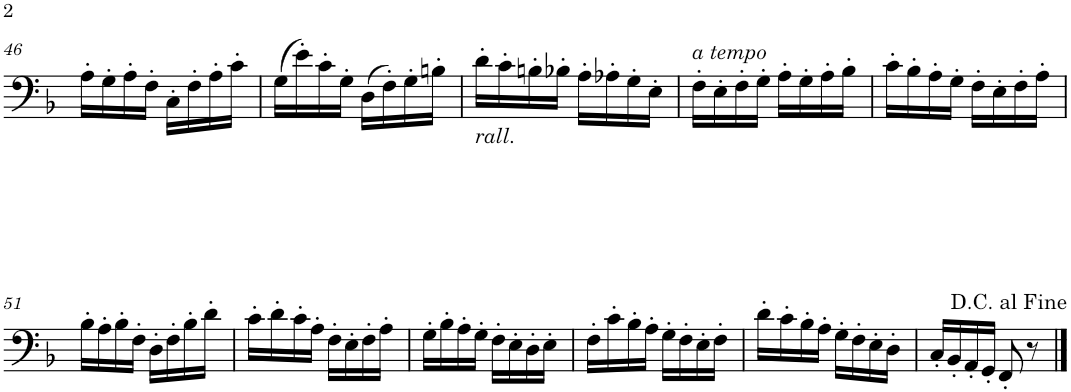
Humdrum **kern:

**kern
*part1
*staff1
*I"Trombone
*I'Tbn.
!!LO:PB:g=z
*clefF4
*k[b-]
*M2/4
=46
16A'\LL
16G'\
16A'\
16F'\JJ
16C'\LL
16F'\
16A'\
16c'\JJ
=47
(16G\LL
16e'\)
16c'\
16G'\JJ
(16D\LL
16F'\)
16G'\
16Bn'\JJ
=48
!LO:TX:b:i:t=rall.
16d'\LL
16c'\
16Bn'\
16B-X'\JJ
16A'\LL
16A-X'\
16G'\
16E'\JJ
=49
!LO:TX:a:i:t=a tempo
16F'\LL
16E'\
16F'\
16G'\JJ
16A'\LL
16G'\
16A'\
16B-'\JJ
=50
16c'\LL
16B-'\
16A'\
16G'\JJ
16F'\LL
16E'\
16F'\
16A'\JJ
!!LO:LB:g=z
=51
16B-'\LL
16A'\
16B-'\
16F'\JJ
16D'\LL
16F'\
16B-'\
16d'\JJ
=52
16c'\LL
16d'\
16c'\
16A'\JJ
16F'\LL
16E'\
16F'\
16A'\JJ
=53
16G'\LL
16B-'\
16A'\
16G'\JJ
16F'\LL
16E'\
16D'\
16E'\JJ
=54
16F'\LL
16c'\
16B-'\
16A'\JJ
16G'\LL
16F'\
16E'\
16F'\JJ
=55
16d'\LL
16c'\
16B-'\
16A'\JJ
16G'\LL
16F'\
16E'\
16D'\JJ
=56
16C'/LL
16BB-'/
16AA'/
16GG'/JJ
8FF'/
8r
==
*-
